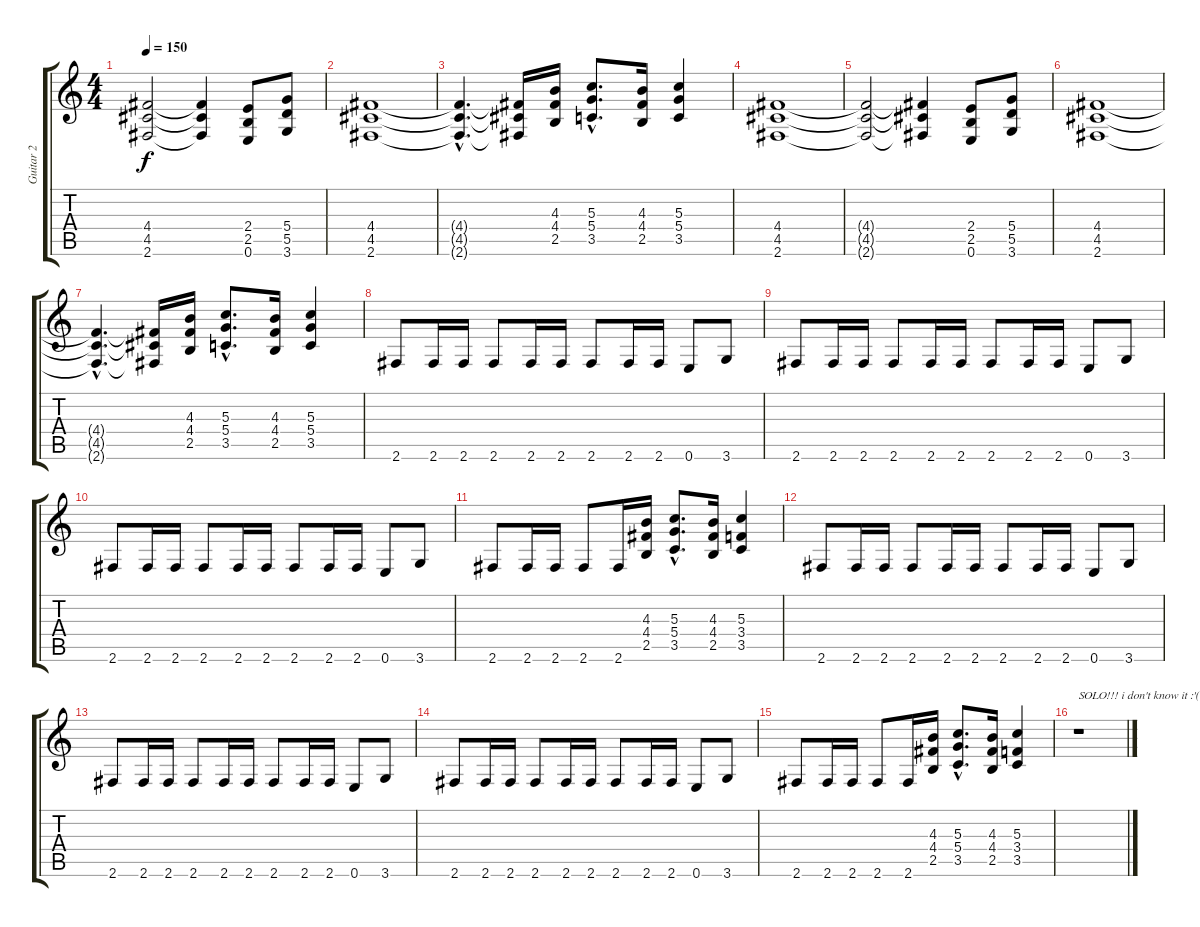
\track ("Guitar 2" "Guitar 2") {instrument distortionguitar}
\staff {score tabs}
\tuning (E4 B3 G3 D3 A2 E2) {hide}
\ts (4 4)
\tempo 150
\clef g2
\ks c
(4.4{t} 4.5{t} 2.6{t}).2{dy f} (4.4{t} 4.5{t} 2.6{t}).4 (2.4 2.5 0.6).8 (5.4 5.5 3.6).8 |
(4.4 4.5 2.6).1 |
(4.4{hac t} 4.5{hac t} 2.6{hac t}).4{d} (4.4{t} 4.5{t} 2.6{t}).16 (4.3 4.4 2.5).16 (5.3{hac} 5.4{hac} 3.5{hac}).8{d} (4.3 4.4 2.5).16 (5.3 5.4 3.5).4 |
(4.4 4.5 2.6).1 |
(4.4{t} 4.5{t} 2.6{t}).2 (4.4{t} 4.5{t} 2.6{t}).4 (2.4 2.5 0.6).8 (5.4 5.5 3.6).8 |
(4.4 4.5 2.6).1 |
(4.4{hac t} 4.5{hac t} 2.6{hac t}).4{d} (4.4{t} 4.5{t} 2.6{t}).16 (4.3 4.4 2.5).16 (5.3{hac} 5.4{hac} 3.5{hac}).8{d} (4.3 4.4 2.5).16 (5.3 5.4 3.5).4 |
2.6.8 2.6.16 2.6.16 2.6.8 2.6.16 2.6.16 2.6.8 2.6.16 2.6.16 0.6.8 3.6.8 |
2.6.8 2.6.16 2.6.16 2.6.8 2.6.16 2.6.16 2.6.8 2.6.16 2.6.16 0.6.8 3.6.8 |
2.6.8 2.6.16 2.6.16 2.6.8 2.6.16 2.6.16 2.6.8 2.6.16 2.6.16 0.6.8 3.6.8 |
2.6.8 2.6.16 2.6.16 2.6.8 2.6.16 (4.3 4.4 2.5).16 (5.3{hac} 5.4{hac} 3.5{hac}).8{d} (4.3 4.4 2.5).16 (5.3 3.4 3.5).4 |
2.6.8 2.6.16 2.6.16 2.6.8 2.6.16 2.6.16 2.6.8 2.6.16 2.6.16 0.6.8 3.6.8 |
2.6.8 2.6.16 2.6.16 2.6.8 2.6.16 2.6.16 2.6.8 2.6.16 2.6.16 0.6.8 3.6.8 |
2.6.8 2.6.16 2.6.16 2.6.8 2.6.16 2.6.16 2.6.8 2.6.16 2.6.16 0.6.8 3.6.8 |
2.6.8 2.6.16 2.6.16 2.6.8 2.6.16 (4.3 4.4 2.5).16 (5.3{hac} 5.4{hac} 3.5{hac}).8{d} (4.3 4.4 2.5).16 (5.3 3.4 3.5).4 |
r.1{txt "SOLO!!! i don't know it :'("}
